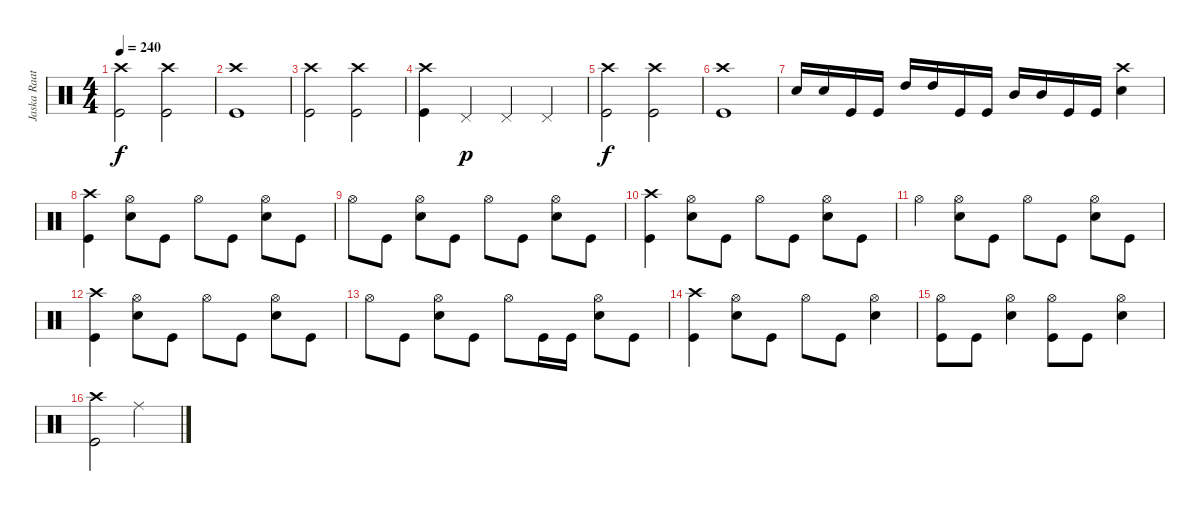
\track ("Jaska Raatikainen" "Jaska Raat") {instrument percussion}
\staff {score}
\articulation defaults
\ts (4 4)
\tempo 240
\clef neutral
\ks c
("Crash high (hit)" "Kick (hit)").2{dy f} ("Crash high (hit)" "Kick (hit)").2 |
("Crash high (hit)" "Kick (hit)").1 |
("Crash high (hit)" "Kick (hit)").2 ("Crash high (hit)" "Kick (hit)").2 |
("Crash high (hit)" "Kick (hit)").4 "Pedal Hi-Hat (hit)".4{dy p} "Pedal Hi-Hat (hit)".4 "Pedal Hi-Hat (hit)".4 |
("Crash high (hit)" "Kick (hit)").2{dy f} ("Crash high (hit)" "Kick (hit)").2 |
("Crash high (hit)" "Kick (hit)").1 |
"Snare (hit) 2".16 "Snare (hit) 2".16 "Kick (hit)".16 "Kick (hit)".16 "High Tom (hit)".16 "High Tom (hit)".16 "Kick (hit)".16 "Kick (hit)".16 "Mid Tom (hit)".16 "Mid Tom (hit)".16 "Kick (hit)".16 "Kick (hit)".16 ("Crash high (hit)" "Snare (hit) 2").4 |
("Crash high (hit)" "Kick (hit)").4 ("Hi-Hat (open)" "Snare (hit) 2").8 "Kick (hit)".8 "Hi-Hat (open)".8 "Kick (hit)".8 ("Hi-Hat (open)" "Snare (hit) 2").8 "Kick (hit)".8 |
"Hi-Hat (open)".8 "Kick (hit)".8 ("Hi-Hat (open)" "Snare (hit) 2").8 "Kick (hit)".8 "Hi-Hat (open)".8 "Kick (hit)".8 ("Hi-Hat (open)" "Snare (hit) 2").8 "Kick (hit)".8 |
("Crash high (hit)" "Kick (hit)").4 ("Hi-Hat (open)" "Snare (hit) 2").8 "Kick (hit)".8 "Hi-Hat (open)".8 "Kick (hit)".8 ("Hi-Hat (open)" "Snare (hit) 2").8 "Kick (hit)".8 |
"Hi-Hat (open)".4 ("Hi-Hat (open)" "Snare (hit) 2").8 "Kick (hit)".8 "Hi-Hat (open)".8 "Kick (hit)".8 ("Hi-Hat (open)" "Snare (hit) 2").8 "Kick (hit)".8 |
("Crash high (hit)" "Kick (hit)").4 ("Hi-Hat (open)" "Snare (hit) 2").8 "Kick (hit)".8 "Hi-Hat (open)".8 "Kick (hit)".8 ("Hi-Hat (open)" "Snare (hit) 2").8 "Kick (hit)".8 |
"Hi-Hat (open)".8 "Kick (hit)".8 ("Hi-Hat (open)" "Snare (hit) 2").8 "Kick (hit)".8 "Hi-Hat (open)".8 "Kick (hit)".16 "Kick (hit)".16 ("Hi-Hat (open)" "Snare (hit) 2").8 "Kick (hit)".8 |
("Crash high (hit)" "Kick (hit)").4 ("Hi-Hat (open)" "Snare (hit) 2").8 "Kick (hit)".8 "Hi-Hat (open)".8 "Kick (hit)".8 ("Hi-Hat (open)" "Snare (hit) 2").4 |
("Hi-Hat (open)" "Kick (hit)").8 "Kick (hit)".8 ("Hi-Hat (open)" "Snare (hit) 2").4 ("Hi-Hat (open)" "Kick (hit)").8 "Kick (hit)".8 ("Hi-Hat (open)" "Snare (hit) 2").4 |
("Crash high (hit)" "Kick (hit)").2 "Ride (middle)".2
